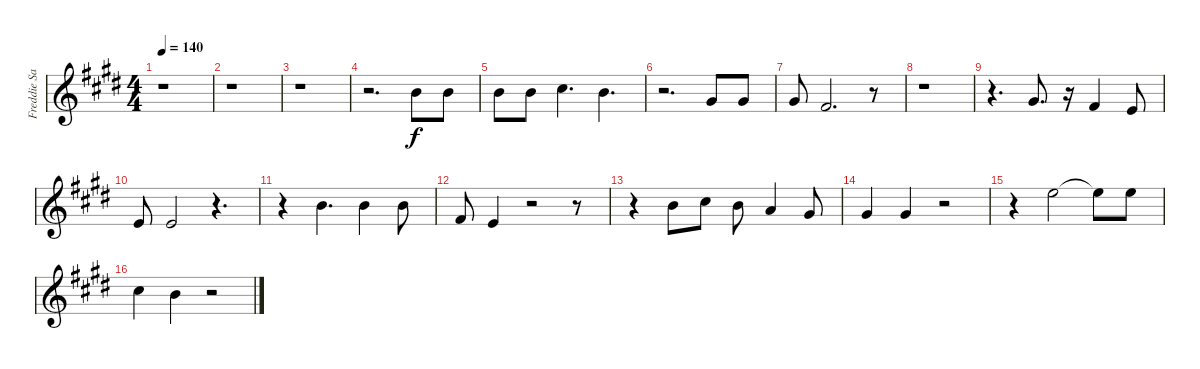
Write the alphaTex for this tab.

\track ("Freddie Salem Vocals" "Freddie Sa") {instrument tenorsax}
\staff {score}
\tuning (E4 B3 G3 D3 A2 E2) {hide}
\ts (4 4)
\tempo 140
\clef g2
\ks e
r.1{dy f} |
r.1 |
r.1 |
r.2{d} 7.1.8 7.1.8 |
7.1.8 7.1.8 9.1.4{d} 7.1.4{d} |
r.2{d} 9.2.8 9.2.8 |
9.2.8 7.2.2{d} r.8 |
r.1 |
r.4{d} 9.2.8{d} r.16 7.2.4 9.3.8 |
9.3.8 9.3.2 r.4{d} |
r.4 7.1.4{d} 7.1.4 7.1.8 |
7.2.8 9.3.4 r.2 r.8 |
r.4 7.1.8 9.1.8 7.1.8 10.2.4 9.2.8 |
9.2.4 9.2.4 r.2 |
r.4 12.1.2 12.1{t}.8 12.1.8 |
9.1.4 12.2.4 r.2
